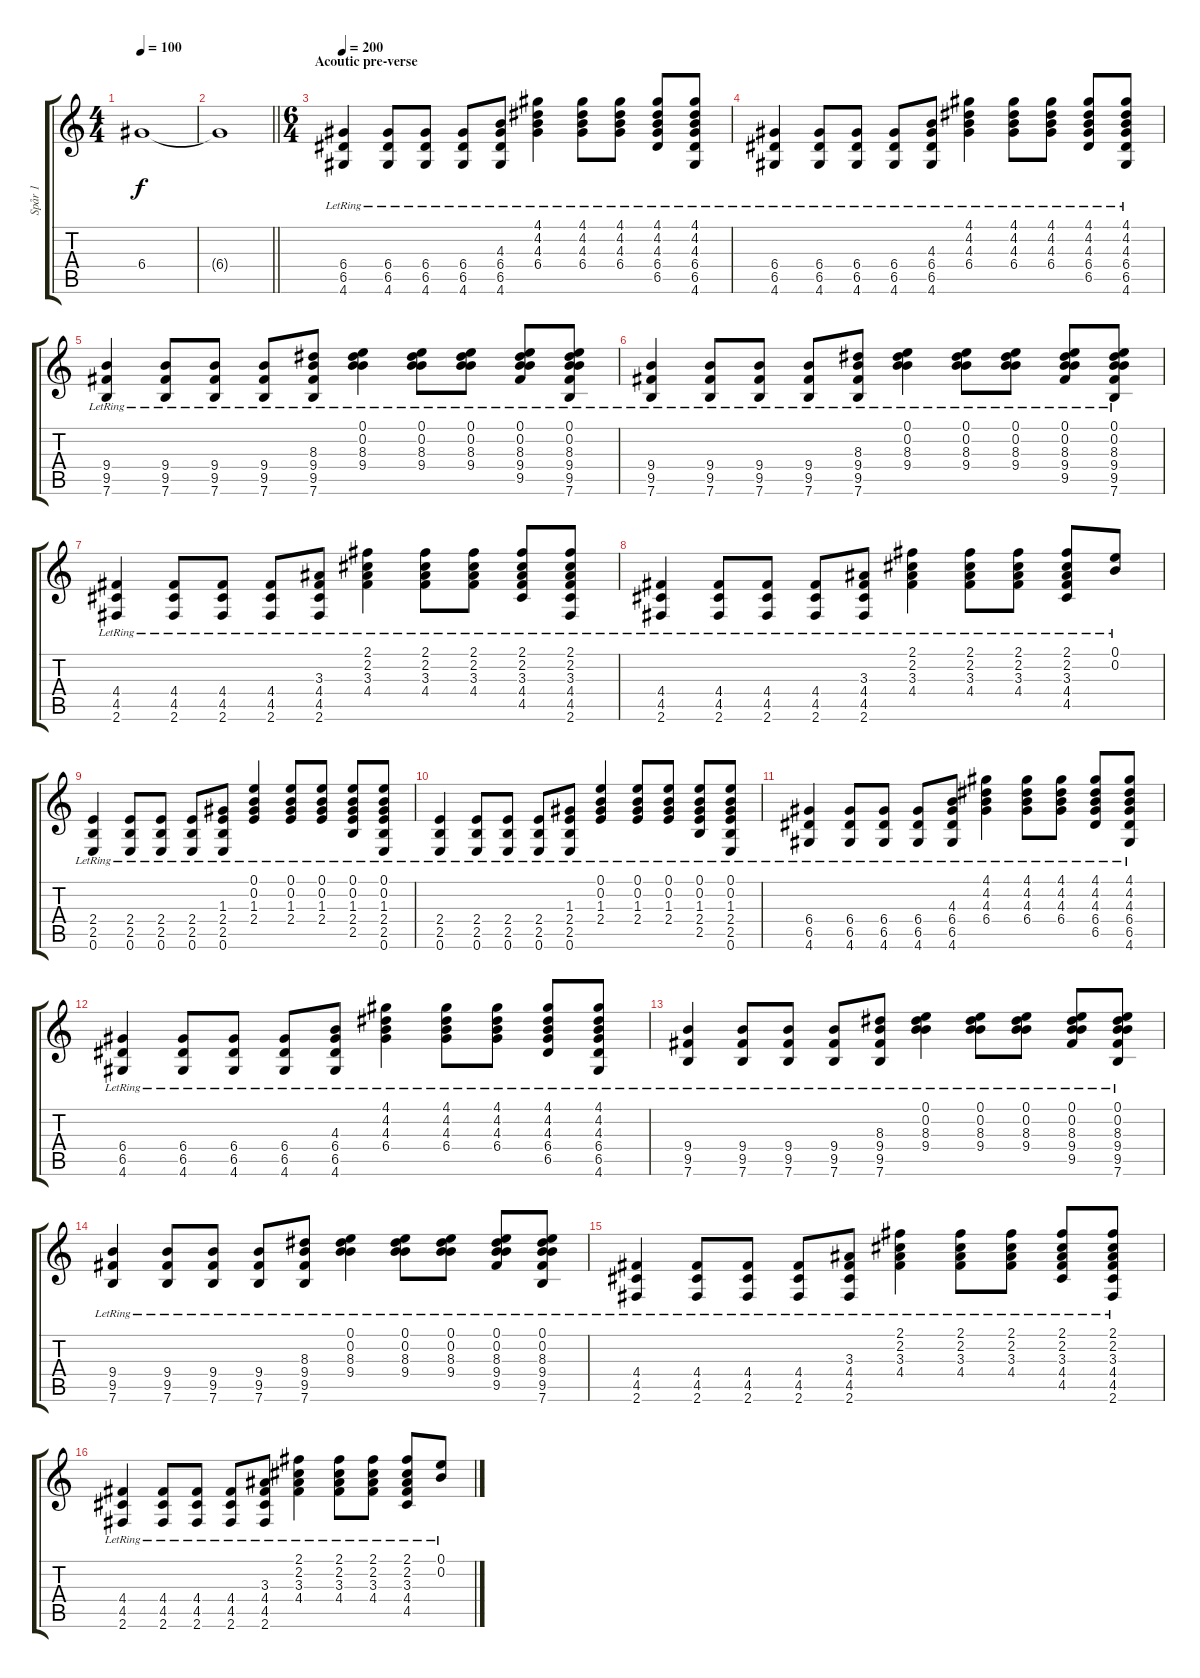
\track ("Spår 1" "Spår 1") {instrument acousticguitarsteel}
\staff {score tabs}
\tuning (E4 B3 G3 D3 A2 E2) {hide}
\ts (4 4)
\tempo 100
\clef g2
\ks c
6.4{t}.1{dy f} |
\barLineRight lightlight
6.4{t}.1 |
\ts (6 4)
\section ("" "Acoutic pre-verse")
\tempo 200
(6.4{lr} 6.5{lr} 4.6{lr}).4{instrument acousticguitarsteel} (6.4{lr} 6.5{lr} 4.6{lr}).8 (6.4{lr} 6.5{lr} 4.6{lr}).8 (6.4{lr} 6.5{lr} 4.6{lr}).8 (4.3{lr} 6.4{lr} 6.5{lr} 4.6{lr}).8 (4.1{lr} 4.2{lr} 4.3{lr} 6.4{lr}).4 (4.1{lr} 4.2{lr} 4.3{lr} 6.4{lr}).8 (4.1{lr} 4.2{lr} 4.3{lr} 6.4{lr}).8 (4.1{lr} 4.2{lr} 4.3{lr} 6.4{lr} 6.5{lr}).8 (4.1{lr} 4.2{lr} 4.3{lr} 6.4{lr} 6.5{lr} 4.6{lr}).8 |
(6.4{lr} 6.5{lr} 4.6{lr}).4 (6.4{lr} 6.5{lr} 4.6{lr}).8 (6.4{lr} 6.5{lr} 4.6{lr}).8 (6.4{lr} 6.5{lr} 4.6{lr}).8 (4.3{lr} 6.4{lr} 6.5{lr} 4.6{lr}).8 (4.1{lr} 4.2{lr} 4.3{lr} 6.4{lr}).4 (4.1{lr} 4.2{lr} 4.3{lr} 6.4{lr}).8 (4.1{lr} 4.2{lr} 4.3{lr} 6.4{lr}).8 (4.1{lr} 4.2{lr} 4.3{lr} 6.4{lr} 6.5{lr}).8 (4.1{lr} 4.2{lr} 4.3{lr} 6.4{lr} 6.5{lr} 4.6{lr}).8 |
(9.4{lr} 9.5{lr} 7.6{lr}).4 (9.4{lr} 9.5{lr} 7.6{lr}).8 (9.4{lr} 9.5{lr} 7.6{lr}).8 (9.4{lr} 9.5{lr} 7.6{lr}).8 (8.3{lr} 9.4{lr} 9.5{lr} 7.6{lr}).8 (0.1{lr} 0.2{lr} 8.3{lr} 9.4{lr}).4 (0.1{lr} 0.2{lr} 8.3{lr} 9.4{lr}).8 (0.1{lr} 0.2{lr} 8.3{lr} 9.4{lr}).8 (0.1{lr} 0.2{lr} 8.3{lr} 9.4{lr} 9.5).8 (0.1{lr} 0.2{lr} 8.3{lr} 9.4{lr} 9.5{lr} 7.6{lr}).8 |
(9.4{lr} 9.5{lr} 7.6{lr}).4 (9.4{lr} 9.5{lr} 7.6{lr}).8 (9.4{lr} 9.5{lr} 7.6{lr}).8 (9.4{lr} 9.5{lr} 7.6{lr}).8 (8.3{lr} 9.4{lr} 9.5{lr} 7.6{lr}).8 (0.1{lr} 0.2{lr} 8.3{lr} 9.4{lr}).4 (0.1{lr} 0.2{lr} 8.3{lr} 9.4{lr}).8 (0.1{lr} 0.2{lr} 8.3{lr} 9.4{lr}).8 (0.1{lr} 0.2{lr} 8.3{lr} 9.4{lr} 9.5).8 (0.1{lr} 0.2{lr} 8.3{lr} 9.4{lr} 9.5{lr} 7.6{lr}).8 |
(4.4{lr} 4.5{lr} 2.6{lr}).4 (4.4{lr} 4.5{lr} 2.6{lr}).8 (4.4{lr} 4.5{lr} 2.6{lr}).8 (4.4{lr} 4.5{lr} 2.6{lr}).8 (3.3{lr} 4.4{lr} 4.5{lr} 2.6{lr}).8 (2.1{lr} 2.2{lr} 3.3{lr} 4.4{lr}).4 (2.1{lr} 2.2{lr} 3.3{lr} 4.4{lr}).8 (2.1{lr} 2.2{lr} 3.3{lr} 4.4{lr}).8 (2.1{lr} 2.2{lr} 3.3{lr} 4.4{lr} 4.5{lr}).8 (2.1{lr} 2.2{lr} 3.3{lr} 4.4{lr} 4.5{lr} 2.6{lr}).8 |
(4.4{lr} 4.5{lr} 2.6{lr}).4 (4.4{lr} 4.5{lr} 2.6{lr}).8 (4.4{lr} 4.5{lr} 2.6{lr}).8 (4.4{lr} 4.5{lr} 2.6{lr}).8 (3.3{lr} 4.4{lr} 4.5{lr} 2.6{lr}).8 (2.1{lr} 2.2{lr} 3.3{lr} 4.4{lr}).4 (2.1{lr} 2.2{lr} 3.3{lr} 4.4{lr}).8 (2.1{lr} 2.2{lr} 3.3{lr} 4.4{lr}).8 (2.1{lr} 2.2{lr} 3.3{lr} 4.4{lr} 4.5{lr}).8 (0.1{lr} 0.2{lr}).8 |
(2.4{lr} 2.5{lr} 0.6{lr}).4 (2.4{lr} 2.5{lr} 0.6{lr}).8 (2.4{lr} 2.5{lr} 0.6{lr}).8 (2.4{lr} 2.5{lr} 0.6{lr}).8 (1.3{lr} 2.4{lr} 2.5{lr} 0.6{lr}).8 (0.1{lr} 0.2{lr} 1.3{lr} 2.4{lr}).4 (0.1{lr} 0.2{lr} 1.3{lr} 2.4{lr}).8 (0.1{lr} 0.2{lr} 1.3{lr} 2.4{lr}).8 (0.1{lr} 0.2{lr} 1.3{lr} 2.4{lr} 2.5{lr}).8 (0.1{lr} 0.2{lr} 1.3{lr} 2.4{lr} 2.5{lr} 0.6{lr}).8 |
(2.4{lr} 2.5{lr} 0.6{lr}).4 (2.4{lr} 2.5{lr} 0.6{lr}).8 (2.4{lr} 2.5{lr} 0.6{lr}).8 (2.4{lr} 2.5{lr} 0.6{lr}).8 (1.3{lr} 2.4{lr} 2.5{lr} 0.6{lr}).8 (0.1{lr} 0.2{lr} 1.3{lr} 2.4{lr}).4 (0.1{lr} 0.2{lr} 1.3{lr} 2.4{lr}).8 (0.1{lr} 0.2{lr} 1.3{lr} 2.4{lr}).8 (0.1{lr} 0.2{lr} 1.3{lr} 2.4{lr} 2.5{lr}).8 (0.1{lr} 0.2{lr} 1.3{lr} 2.4{lr} 2.5{lr} 0.6{lr}).8 |
(6.4{lr} 6.5{lr} 4.6{lr}).4 (6.4{lr} 6.5{lr} 4.6{lr}).8 (6.4{lr} 6.5{lr} 4.6{lr}).8 (6.4{lr} 6.5{lr} 4.6{lr}).8 (4.3{lr} 6.4{lr} 6.5{lr} 4.6{lr}).8 (4.1{lr} 4.2{lr} 4.3{lr} 6.4{lr}).4 (4.1{lr} 4.2{lr} 4.3{lr} 6.4{lr}).8 (4.1{lr} 4.2{lr} 4.3{lr} 6.4{lr}).8 (4.1{lr} 4.2{lr} 4.3{lr} 6.4{lr} 6.5{lr}).8 (4.1{lr} 4.2{lr} 4.3{lr} 6.4{lr} 6.5{lr} 4.6{lr}).8 |
(6.4{lr} 6.5{lr} 4.6{lr}).4 (6.4{lr} 6.5{lr} 4.6{lr}).8 (6.4{lr} 6.5{lr} 4.6{lr}).8 (6.4{lr} 6.5{lr} 4.6{lr}).8 (4.3{lr} 6.4{lr} 6.5{lr} 4.6{lr}).8 (4.1{lr} 4.2{lr} 4.3{lr} 6.4{lr}).4 (4.1{lr} 4.2{lr} 4.3{lr} 6.4{lr}).8 (4.1{lr} 4.2{lr} 4.3{lr} 6.4{lr}).8 (4.1{lr} 4.2{lr} 4.3{lr} 6.4{lr} 6.5{lr}).8 (4.1{lr} 4.2{lr} 4.3{lr} 6.4{lr} 6.5{lr} 4.6{lr}).8 |
(9.4{lr} 9.5{lr} 7.6{lr}).4 (9.4{lr} 9.5{lr} 7.6{lr}).8 (9.4{lr} 9.5{lr} 7.6{lr}).8 (9.4{lr} 9.5{lr} 7.6{lr}).8 (8.3{lr} 9.4{lr} 9.5{lr} 7.6{lr}).8 (0.1{lr} 0.2{lr} 8.3{lr} 9.4{lr}).4 (0.1{lr} 0.2{lr} 8.3{lr} 9.4{lr}).8 (0.1{lr} 0.2{lr} 8.3{lr} 9.4{lr}).8 (0.1{lr} 0.2{lr} 8.3{lr} 9.4{lr} 9.5).8 (0.1{lr} 0.2{lr} 8.3{lr} 9.4{lr} 9.5{lr} 7.6{lr}).8 |
(9.4{lr} 9.5{lr} 7.6{lr}).4 (9.4{lr} 9.5{lr} 7.6{lr}).8 (9.4{lr} 9.5{lr} 7.6{lr}).8 (9.4{lr} 9.5{lr} 7.6{lr}).8 (8.3{lr} 9.4{lr} 9.5{lr} 7.6{lr}).8 (0.1{lr} 0.2{lr} 8.3{lr} 9.4{lr}).4 (0.1{lr} 0.2{lr} 8.3{lr} 9.4{lr}).8 (0.1{lr} 0.2{lr} 8.3{lr} 9.4{lr}).8 (0.1{lr} 0.2{lr} 8.3{lr} 9.4{lr} 9.5).8 (0.1{lr} 0.2{lr} 8.3{lr} 9.4{lr} 9.5{lr} 7.6{lr}).8 |
(4.4{lr} 4.5{lr} 2.6{lr}).4 (4.4{lr} 4.5{lr} 2.6{lr}).8 (4.4{lr} 4.5{lr} 2.6{lr}).8 (4.4{lr} 4.5{lr} 2.6{lr}).8 (3.3{lr} 4.4{lr} 4.5{lr} 2.6{lr}).8 (2.1{lr} 2.2{lr} 3.3{lr} 4.4{lr}).4 (2.1{lr} 2.2{lr} 3.3{lr} 4.4{lr}).8 (2.1{lr} 2.2{lr} 3.3{lr} 4.4{lr}).8 (2.1{lr} 2.2{lr} 3.3{lr} 4.4{lr} 4.5{lr}).8 (2.1{lr} 2.2{lr} 3.3{lr} 4.4{lr} 4.5{lr} 2.6{lr}).8 |
(4.4{lr} 4.5{lr} 2.6{lr}).4 (4.4{lr} 4.5{lr} 2.6{lr}).8 (4.4{lr} 4.5{lr} 2.6{lr}).8 (4.4{lr} 4.5{lr} 2.6{lr}).8 (3.3{lr} 4.4{lr} 4.5{lr} 2.6{lr}).8 (2.1{lr} 2.2{lr} 3.3{lr} 4.4{lr}).4 (2.1{lr} 2.2{lr} 3.3{lr} 4.4{lr}).8 (2.1{lr} 2.2{lr} 3.3{lr} 4.4{lr}).8 (2.1{lr} 2.2{lr} 3.3{lr} 4.4{lr} 4.5{lr}).8 (0.1{lr} 0.2{lr}).8
